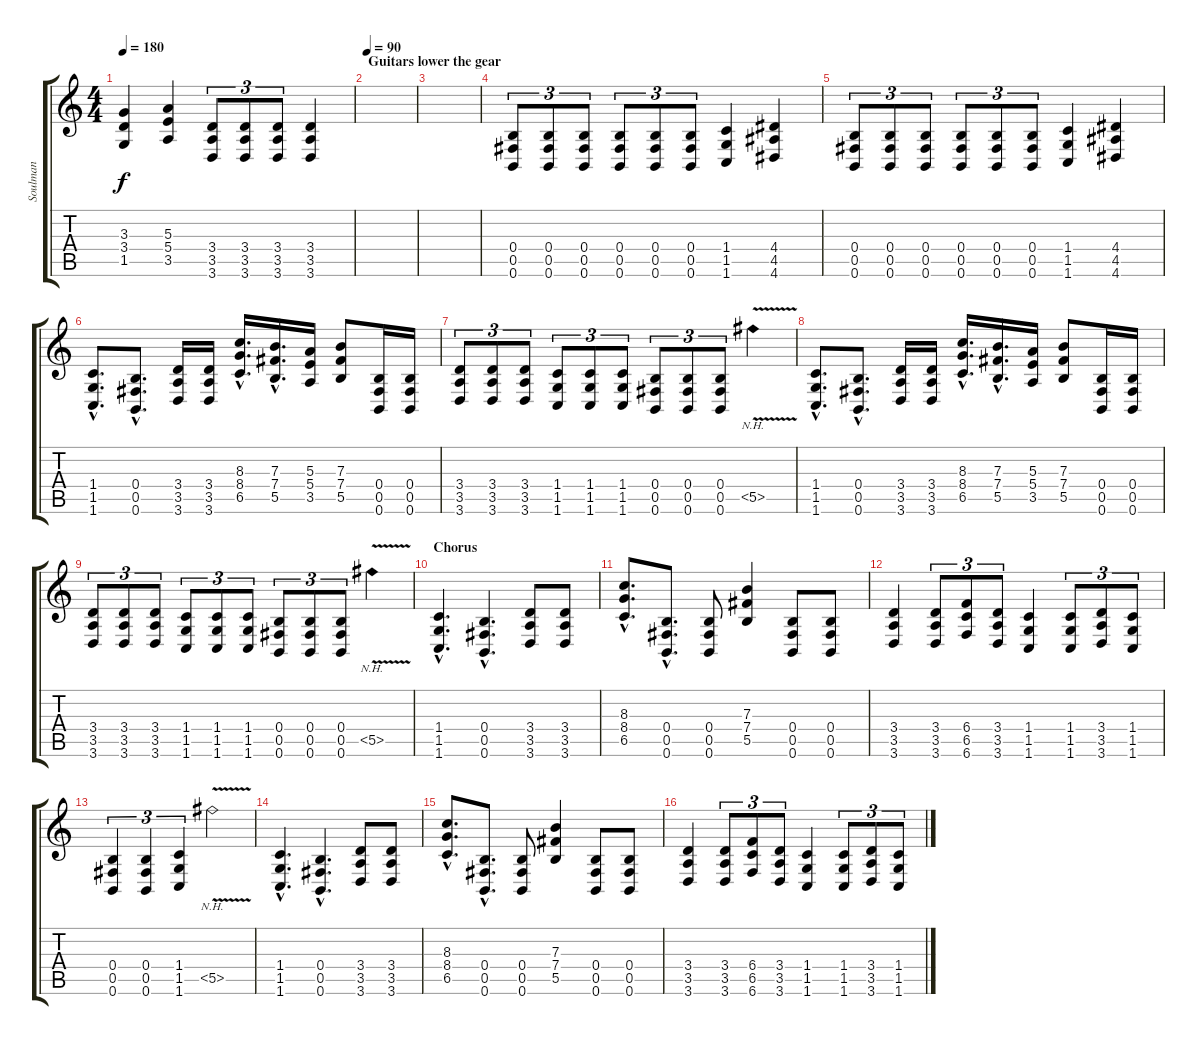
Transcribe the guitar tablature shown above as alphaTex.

\track ("Soulman" "Soulman") {instrument distortionguitar}
\staff {score tabs}
\tuning (Db4 Ab3 E3 B2 Gb2 B1) {hide}
\ts (4 4)
\tempo 180
\clef g2
\ks c
(3.3 3.4 1.5).4{dy f} (5.3 5.4 3.5).4 (3.4 3.5 3.6).8{tu (3 2)} (3.4 3.5 3.6).8{tu (3 2)} (3.4 3.5 3.6).8{tu (3 2)} (3.4 3.5 3.6).4 |
\section ("" "Guitars lower the gear")
\tempo 90
|
|
(0.4 0.5 0.6).8{tu (3 2)} (0.4 0.5 0.6).8{tu (3 2)} (0.4 0.5 0.6).8{tu (3 2)} (0.4 0.5 0.6).8{tu (3 2)} (0.4 0.5 0.6).8{tu (3 2)} (0.4 0.5 0.6).8{tu (3 2)} (1.4 1.5 1.6).4 (4.4 4.5 4.6).4 |
(0.4 0.5 0.6).8{tu (3 2)} (0.4 0.5 0.6).8{tu (3 2)} (0.4 0.5 0.6).8{tu (3 2)} (0.4 0.5 0.6).8{tu (3 2)} (0.4 0.5 0.6).8{tu (3 2)} (0.4 0.5 0.6).8{tu (3 2)} (1.4 1.5 1.6).4 (4.4 4.5 4.6).4 |
(1.4{hac} 1.5{hac} 1.6{hac}).8{d} (0.4{hac} 0.5{hac} 0.6{hac}).8{d} (3.4 3.5 3.6).16 (3.4 3.5 3.6).16 (8.3{hac} 8.4{hac} 6.5{hac}).16{d} (7.3{hac} 7.4{hac} 5.5{hac}).16{d} (5.3 5.4 3.5).16 (7.3 7.4 5.5).8 (0.4 0.5 0.6).16 (0.4 0.5 0.6).16 |
(3.4 3.5 3.6).8{tu (3 2)} (3.4 3.5 3.6).8{tu (3 2)} (3.4 3.5 3.6).8{tu (3 2)} (1.4 1.5 1.6).8{tu (3 2)} (1.4 1.5 1.6).8{tu (3 2)} (1.4 1.5 1.6).8{tu (3 2)} (0.4 0.5 0.6).8{tu (3 2)} (0.4 0.5 0.6).8{tu (3 2)} (0.4 0.5 0.6).8{tu (3 2)} 5.5{nh v}.4 |
(1.4{hac} 1.5{hac} 1.6{hac}).8{d} (0.4{hac} 0.5{hac} 0.6{hac}).8{d} (3.4 3.5 3.6).16 (3.4 3.5 3.6).16 (8.3{hac} 8.4{hac} 6.5{hac}).16{d} (7.3{hac} 7.4{hac} 5.5{hac}).16{d} (5.3 5.4 3.5).16 (7.3 7.4 5.5).8 (0.4 0.5 0.6).16 (0.4 0.5 0.6).16 |
(3.4 3.5 3.6).8{tu (3 2)} (3.4 3.5 3.6).8{tu (3 2)} (3.4 3.5 3.6).8{tu (3 2)} (1.4 1.5 1.6).8{tu (3 2)} (1.4 1.5 1.6).8{tu (3 2)} (1.4 1.5 1.6).8{tu (3 2)} (0.4 0.5 0.6).8{tu (3 2)} (0.4 0.5 0.6).8{tu (3 2)} (0.4 0.5 0.6).8{tu (3 2)} 5.5{nh v}.4 |
\section ("" "Chorus")
(1.4{hac} 1.5{hac} 1.6{hac}).4{d} (0.4{hac} 0.5{hac} 0.6{hac}).4{d} (3.4 3.5 3.6).8 (3.4 3.5 3.6).8 |
(8.3{hac} 8.4{hac} 6.5{hac}).8{d} (0.4{hac} 0.5{hac} 0.6{hac}).8{d} (0.4 0.5 0.6).8 (7.3 7.4 5.5).4 (0.4 0.5 0.6).8 (0.4 0.5 0.6).8 |
(3.4 3.5 3.6).4 (3.4 3.5 3.6).8{tu (3 2)} (6.4 6.5 6.6).8{tu (3 2)} (3.4 3.5 3.6).8{tu (3 2)} (1.4 1.5 1.6).4 (1.4 1.5 1.6).8{tu (3 2)} (3.4 3.5 3.6).8{tu (3 2)} (1.4 1.5 1.6).8{tu (3 2)} |
(0.4 0.5 0.6).4{tu (3 2)} (0.4 0.5 0.6).4{tu (3 2)} (1.4 1.5 1.6).4{tu (3 2)} 5.5{nh v}.2 |
(1.4{hac} 1.5{hac} 1.6{hac}).4{d} (0.4{hac} 0.5{hac} 0.6{hac}).4{d} (3.4 3.5 3.6).8 (3.4 3.5 3.6).8 |
(8.3{hac} 8.4{hac} 6.5{hac}).8{d} (0.4{hac} 0.5{hac} 0.6{hac}).8{d} (0.4 0.5 0.6).8 (7.3 7.4 5.5).4 (0.4 0.5 0.6).8 (0.4 0.5 0.6).8 |
(3.4 3.5 3.6).4 (3.4 3.5 3.6).8{tu (3 2)} (6.4 6.5 6.6).8{tu (3 2)} (3.4 3.5 3.6).8{tu (3 2)} (1.4 1.5 1.6).4 (1.4 1.5 1.6).8{tu (3 2)} (3.4 3.5 3.6).8{tu (3 2)} (1.4 1.5 1.6).8{tu (3 2)}
